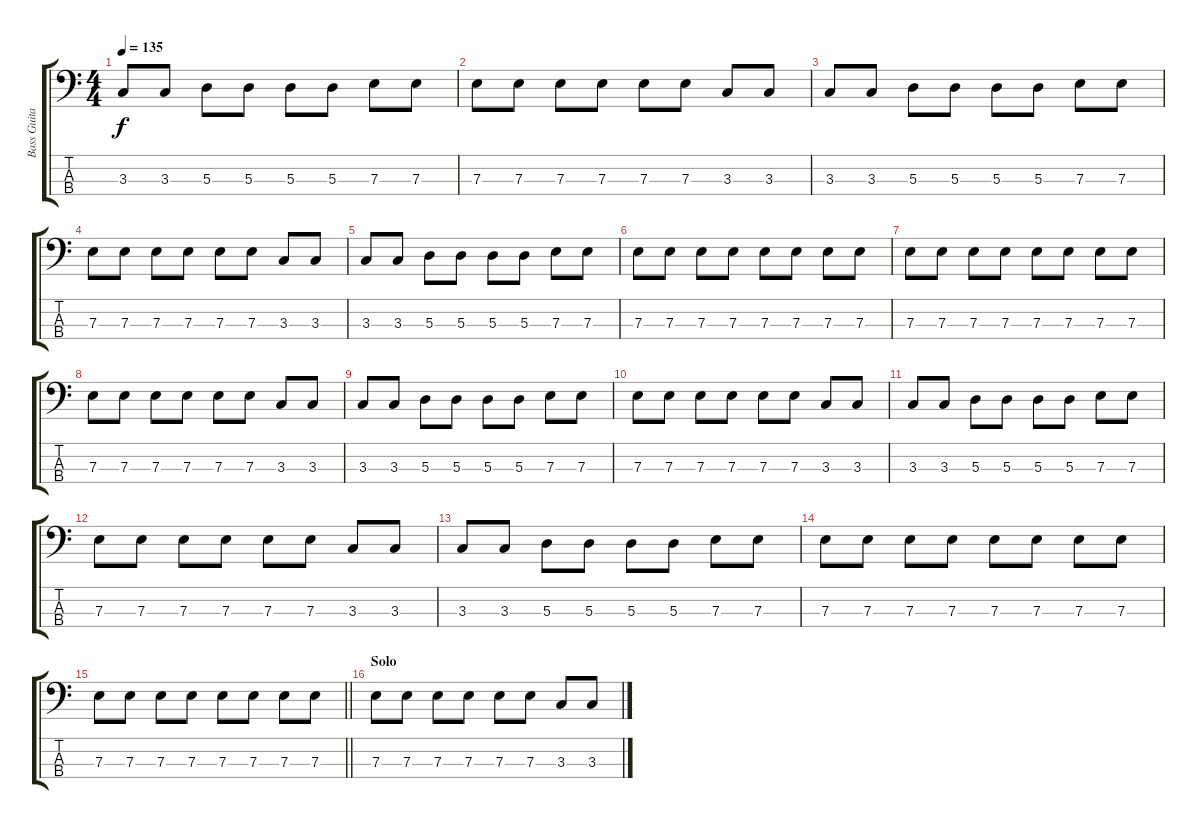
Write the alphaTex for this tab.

\track ("Bass Guitar" "Bass Guita") {instrument electricbassfinger}
\staff {score tabs}
\tuning (G2 D2 A1 E1) {hide}
\ts (4 4)
\tempo 135
\clef f4
\ks c
3.3.8{dy f} 3.3.8 5.3.8 5.3.8 5.3.8 5.3.8 7.3.8 7.3.8 |
7.3.8 7.3.8 7.3.8 7.3.8 7.3.8 7.3.8 3.3.8 3.3.8 |
3.3.8 3.3.8 5.3.8 5.3.8 5.3.8 5.3.8 7.3.8 7.3.8 |
7.3.8 7.3.8 7.3.8 7.3.8 7.3.8 7.3.8 3.3.8 3.3.8 |
3.3.8 3.3.8 5.3.8 5.3.8 5.3.8 5.3.8 7.3.8 7.3.8 |
7.3.8 7.3.8 7.3.8 7.3.8 7.3.8 7.3.8 7.3.8 7.3.8 |
7.3.8 7.3.8 7.3.8 7.3.8 7.3.8 7.3.8 7.3.8 7.3.8 |
7.3.8 7.3.8 7.3.8 7.3.8 7.3.8 7.3.8 3.3.8 3.3.8 |
3.3.8 3.3.8 5.3.8 5.3.8 5.3.8 5.3.8 7.3.8 7.3.8 |
7.3.8 7.3.8 7.3.8 7.3.8 7.3.8 7.3.8 3.3.8 3.3.8 |
3.3.8 3.3.8 5.3.8 5.3.8 5.3.8 5.3.8 7.3.8 7.3.8 |
7.3.8 7.3.8 7.3.8 7.3.8 7.3.8 7.3.8 3.3.8 3.3.8 |
3.3.8 3.3.8 5.3.8 5.3.8 5.3.8 5.3.8 7.3.8 7.3.8 |
7.3.8 7.3.8 7.3.8 7.3.8 7.3.8 7.3.8 7.3.8 7.3.8 |
\barLineRight lightlight
7.3.8 7.3.8 7.3.8 7.3.8 7.3.8 7.3.8 7.3.8 7.3.8 |
\section ("" "Solo")
7.3.8 7.3.8 7.3.8 7.3.8 7.3.8 7.3.8 3.3.8 3.3.8
